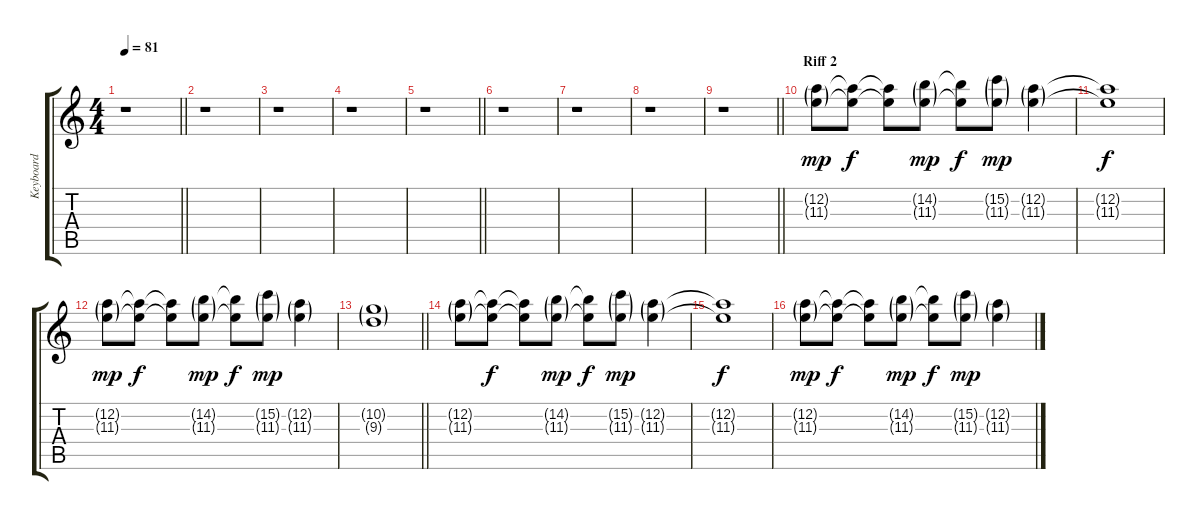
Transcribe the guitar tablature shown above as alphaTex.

\track ("Keyboard" "Keyboard") {instrument brightacousticpiano}
\staff {score tabs}
\tuning (D5 A4 F4 C4 G3 D3) {hide}
\ts (4 4)
\tempo 81
\clef g2
\barLineRight lightlight
\ks c
r.1{dy mp} |
r.1 |
r.1 |
r.1 |
\barLineRight lightlight
r.1 |
r.1 |
r.1 |
r.1 |
\barLineRight lightlight
r.1 |
\section ("" "Riff 2")
(12.2{g} 11.3{g}).8 (12.2{t} 11.3{t}).8{dy f} (12.2{t} 11.3{t}).8 (14.2{g} 11.3{g}).8{dy mp} (14.2{t} 11.3{t}).8{dy f} (15.2{g} 11.3{g}).8{dy mp} (12.2{g} 11.3{g}).4 |
(12.2{t} 11.3{t}).1{dy f} |
(12.2{g} 11.3{g}).8{dy mp} (12.2{t} 11.3{t}).8{dy f} (12.2{t} 11.3{t}).8 (14.2{g} 11.3{g}).8{dy mp} (14.2{t} 11.3{t}).8{dy f} (15.2{g} 11.3{g}).8{dy mp} (12.2{g} 11.3{g}).4 |
\barLineRight lightlight
(10.2{g} 9.3{g}).1 |
(12.2{g} 11.3{g}).8 (12.2{t} 11.3{t}).8{dy f} (12.2{t} 11.3{t}).8 (14.2{g} 11.3{g}).8{dy mp} (14.2{t} 11.3{t}).8{dy f} (15.2{g} 11.3{g}).8{dy mp} (12.2{g} 11.3{g}).4 |
(12.2{t} 11.3{t}).1{dy f} |
(12.2{g} 11.3{g}).8{dy mp} (12.2{t} 11.3{t}).8{dy f} (12.2{t} 11.3{t}).8 (14.2{g} 11.3{g}).8{dy mp} (14.2{t} 11.3{t}).8{dy f} (15.2{g} 11.3{g}).8{dy mp} (12.2{g} 11.3{g}).4
